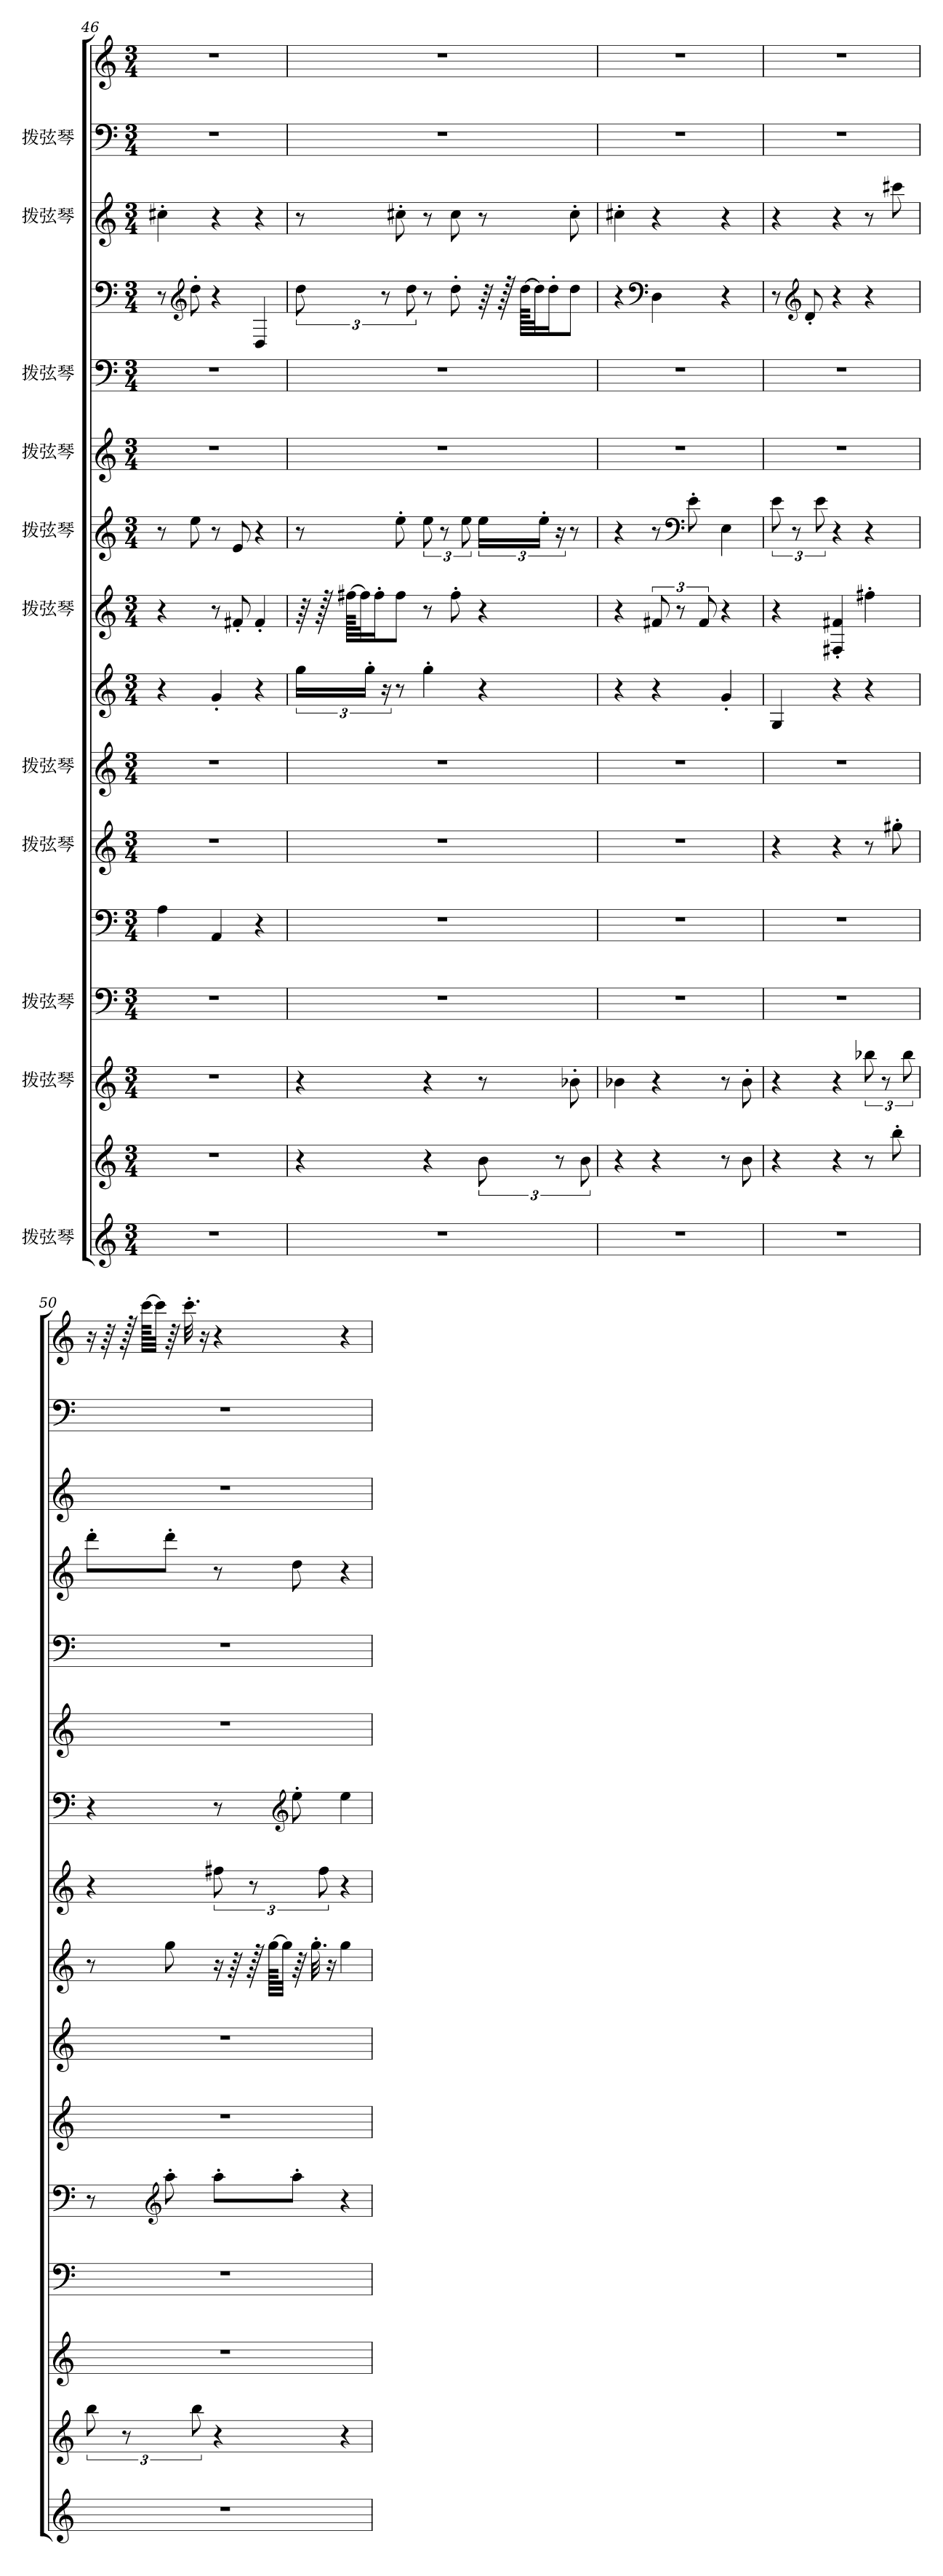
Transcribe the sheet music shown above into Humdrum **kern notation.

**kern	**kern	**kern	**kern	**kern	**kern	**kern	**kern	**kern	**kern	**kern	**kern	**kern	**kern	**kern	**kern
*part11	*part11	*part10	*part9	*part9	*part8	*part7	*part7	*part6	*part5	*part4	*part3	*part3	*part2	*part1	*part1
*staff16	*staff15	*staff14	*staff13	*staff12	*staff11	*staff10	*staff9	*staff8	*staff7	*staff6	*staff5	*staff4	*staff3	*staff2	*staff1
*I"拨弦琴	*	*I"拨弦琴	*I"拨弦琴	*	*I"拨弦琴	*I"拨弦琴	*	*I"拨弦琴	*I"拨弦琴	*I"拨弦琴	*I"拨弦琴	*	*I"拨弦琴	*I"拨弦琴	*
*clefG2	*clefG2	*clefG2	*clefF4	*clefF4	*clefG2	*clefG2	*clefG2	*clefG2	*clefG2	*clefG2	*clefF4	*clefF4	*clefG2	*clefF4	*clefG2
*k[]	*k[]	*k[]	*k[]	*k[]	*k[]	*k[]	*k[]	*k[]	*k[]	*k[]	*k[]	*k[]	*k[]	*k[]	*k[]
*M3/4	*M3/4	*M3/4	*M3/4	*M3/4	*M3/4	*M3/4	*M3/4	*M3/4	*M3/4	*M3/4	*M3/4	*M3/4	*M3/4	*M3/4	*M3/4
=46	=46	=46	=46	=46	=46	=46	=46	=46	=46	=46	=46	=46	=46	=46	=46
2.r	2.r	2.r	2.r	4A\	2.r	2.r	4r	4r	8r	2.r	2.r	8r	4cc#X'\	2.r	2.r
*	*	*	*	*	*	*	*	*	*	*	*	*clefG2	*	*	*
.	.	.	.	.	.	.	.	.	8ee\	.	.	8dd'\	.	.	.
.	.	.	.	4AA/	.	.	4g'/	8r	8r	.	.	4r	4r	.	.
.	.	.	.	.	.	.	.	8f#X'/	8e/	.	.	.	.	.	.
.	.	.	.	4r	.	.	4r	4f#'/	4r	.	.	4D/	4r	.	.
!!LO:PB:g=z
=47	=47	=47	=47	=47	=47	=47	=47	=47	=47	=47	=47	=47	=47	=47	=47
2.r	4r	4r	2.r	2.r	2.r	2.r	24gg\LL	64r	8r	2.r	2.r	12dd\	8r	2.r	2.r
.	.	.	.	.	.	.	.	128r	.	.	.	.	.	.	.
.	.	.	.	.	.	.	.	[128ff#X\KKLLL	.	.	.	.	.	.	.
.	.	.	.	.	.	.	.	32ff#\J]	.	.	.	.	.	.	.
.	.	.	.	.	.	.	24gg'\JJ	.	.	.	.	.	.	.	.
.	.	.	.	.	.	.	.	16ff#'\J	.	.	.	.	.	.	.
.	.	.	.	.	.	.	24r	.	.	.	.	12r	.	.	.
.	.	.	.	.	.	.	8r	8ff#\J	8ee'\	.	.	.	8cc#X'\	.	.
.	.	.	.	.	.	.	.	.	.	.	.	12dd\	.	.	.
.	4r	4r	.	.	.	.	4gg'\	8r	12ee\	.	.	8r	8r	.	.
.	.	.	.	.	.	.	.	.	12r	.	.	.	.	.	.
.	.	.	.	.	.	.	.	8ff#'\	.	.	.	8dd'\	8cc#\	.	.
.	.	.	.	.	.	.	.	.	12ee\	.	.	.	.	.	.
.	12b\	8r	.	.	.	.	4r	4r	24ee\LL	.	.	64r	8r	.	.
.	.	.	.	.	.	.	.	.	.	.	.	128r	.	.	.
.	.	.	.	.	.	.	.	.	.	.	.	[128dd\KKLLL	.	.	.
.	.	.	.	.	.	.	.	.	.	.	.	32dd\J]	.	.	.
.	.	.	.	.	.	.	.	.	24ee'\JJ	.	.	.	.	.	.
.	.	.	.	.	.	.	.	.	.	.	.	16dd'\J	.	.	.
.	12r	.	.	.	.	.	.	.	24r	.	.	.	.	.	.
.	.	8b-X'\	.	.	.	.	.	.	8r	.	.	8dd\J	8cc#'\	.	.
.	12b\	.	.	.	.	.	.	.	.	.	.	.	.	.	.
=48	=48	=48	=48	=48	=48	=48	=48	=48	=48	=48	=48	=48	=48	=48	=48
2.r	4r	4b-X\	2.r	2.r	2.r	2.r	4r	4r	4r	2.r	2.r	4r	4cc#X'\	2.r	2.r
*	*	*	*	*	*	*	*	*	*	*	*	*clefF4	*	*	*
.	4r	4r	.	.	.	.	4r	12f#X/	8r	.	.	4D\	4r	.	.
.	.	.	.	.	.	.	.	12r	.	.	.	.	.	.	.
*	*	*	*	*	*	*	*	*	*clefF4	*	*	*	*	*	*
.	.	.	.	.	.	.	.	.	8e'\	.	.	.	.	.	.
.	.	.	.	.	.	.	.	12f#/	.	.	.	.	.	.	.
.	8r	8r	.	.	.	.	4g'/	4r	4E\	.	.	4r	4r	.	.
.	8b\	8b-'\	.	.	.	.	.	.	.	.	.	.	.	.	.
=49	=49	=49	=49	=49	=49	=49	=49	=49	=49	=49	=49	=49	=49	=49	=49
2.r	4r	4r	2.r	2.r	4r	2.r	4G/	4r	12e\	2.r	2.r	8r	4r	2.r	2.r
.	.	.	.	.	.	.	.	.	12r	.	.	.	.	.	.
*	*	*	*	*	*	*	*	*	*	*	*	*clefG2	*	*	*
.	.	.	.	.	.	.	.	.	.	.	.	8d'/	.	.	.
.	.	.	.	.	.	.	.	.	12e\	.	.	.	.	.	.
.	4r	4r	.	.	4r	.	4r	4F#X/' 4f#X/'	4r	.	.	4r	4r	.	.
.	8r	12bb-X\	.	.	8r	.	4r	4ff#X'\	4r	.	.	4r	8r	.	.
.	.	12r	.	.	.	.	.	.	.	.	.	.	.	.	.
.	8bb'\	.	.	.	8gg#X'\	.	.	.	.	.	.	.	8ccc#X\	.	.
.	.	12bb-\	.	.	.	.	.	.	.	.	.	.	.	.	.
!!LO:PB:g=z
=50	=50	=50	=50	=50	=50	=50	=50	=50	=50	=50	=50	=50	=50	=50	=50
2.r	12bb\	2.r	2.r	8r	2.r	2.r	8r	4r	4r	2.r	2.r	8ddd'\L	2.r	2.r	16r
.	.	.	.	.	.	.	.	.	.	.	.	.	.	.	64r
.	.	.	.	.	.	.	.	.	.	.	.	.	.	.	128r
.	12r	.	.	.	.	.	.	.	.	.	.	.	.	.	.
.	.	.	.	.	.	.	.	.	.	.	.	.	.	.	[128ccc\KKLLL
.	.	.	.	.	.	.	.	.	.	.	.	.	.	.	32ccc\JJJ]
*	*	*	*	*clefG2	*	*	*	*	*	*	*	*	*	*	*
.	.	.	.	8aa'\	.	.	8gg\	.	.	.	.	8ddd'\J	.	.	64r
.	.	.	.	.	.	.	.	.	.	.	.	.	.	.	32.ccc'\
.	12bb\	.	.	.	.	.	.	.	.	.	.	.	.	.	.
.	.	.	.	.	.	.	.	.	.	.	.	.	.	.	16r
.	4r	.	.	8aa'\L	.	.	16r	12ff#X\	8r	.	.	8r	.	.	4r
.	.	.	.	.	.	.	64r	.	.	.	.	.	.	.	.
.	.	.	.	.	.	.	128r	.	.	.	.	.	.	.	.
.	.	.	.	.	.	.	.	12r	.	.	.	.	.	.	.
.	.	.	.	.	.	.	[128gg\KKLLL	.	.	.	.	.	.	.	.
.	.	.	.	.	.	.	32gg\JJJ]	.	.	.	.	.	.	.	.
*	*	*	*	*	*	*	*	*	*clefG2	*	*	*	*	*	*
.	.	.	.	8aa'\J	.	.	64r	.	8ee'\	.	.	8dd\	.	.	.
.	.	.	.	.	.	.	32.gg'\	.	.	.	.	.	.	.	.
.	.	.	.	.	.	.	.	12ff#\	.	.	.	.	.	.	.
.	.	.	.	.	.	.	16r	.	.	.	.	.	.	.	.
.	4r	.	.	4r	.	.	4gg\	4r	4ee\	.	.	4r	.	.	4r
=	=	=	=	=	=	=	=	=	=	=	=	=	=	=	=
*-	*-	*-	*-	*-	*-	*-	*-	*-	*-	*-	*-	*-	*-	*-	*-
